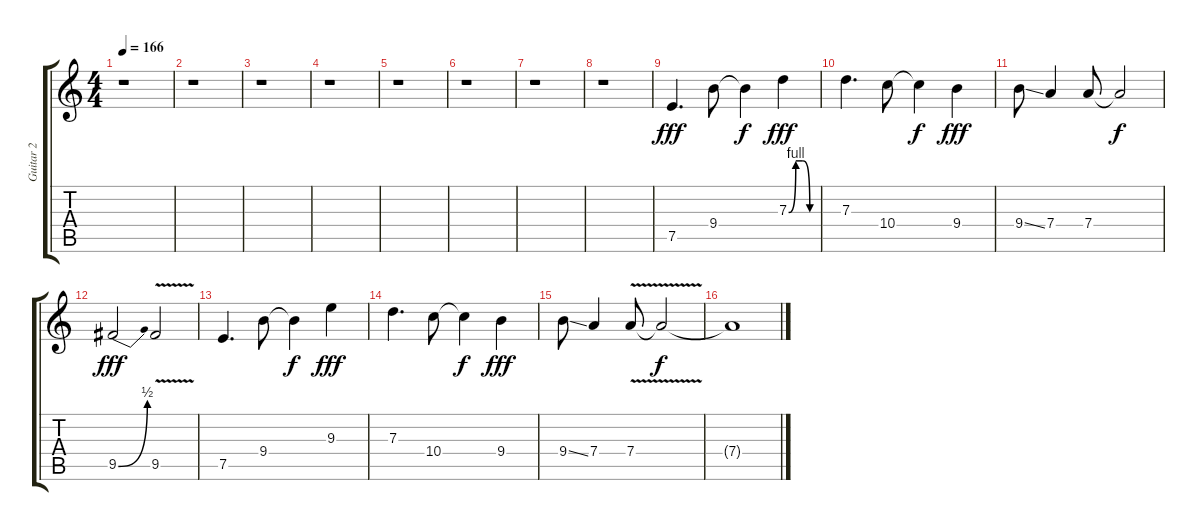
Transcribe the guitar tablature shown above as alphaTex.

\track ("Guitar 2" "Guitar 2") {instrument distortionguitar}
\staff {score tabs}
\tuning (E4 B3 G3 D3 A2 E2) {hide}
\ts (4 4)
\tempo 166
\clef g2
\ks c
r.1{dy f} |
r.1 |
r.1 |
r.1 |
r.1 |
r.1 |
r.1 |
r.1 |
7.5.4{d dy fff} 9.4.8 9.4{t}.4{dy f} 7.3{be (custom 0 0 15 4 30 4 45 0 60 0)}.4{dy fff} |
7.3.4{d} 10.4.8 10.4{t}.4{dy f} 9.4.4{dy fff} |
9.4{ss}.8 7.4.4 7.4.8 7.4{t}.2{dy f} |
9.5{be (bend 0 0 60 2)}.2{dy fff} 9.5{v}.2 |
7.5.4{d} 9.4.8 9.4{t}.4{dy f} 9.3.4{dy fff} |
7.3.4{d} 10.4.8 10.4{t}.4{dy f} 9.4.4{dy fff} |
9.4{ss}.8 7.4.4 7.4{v}.8 7.4{t}.2{dy f} |
7.4{t}.1
